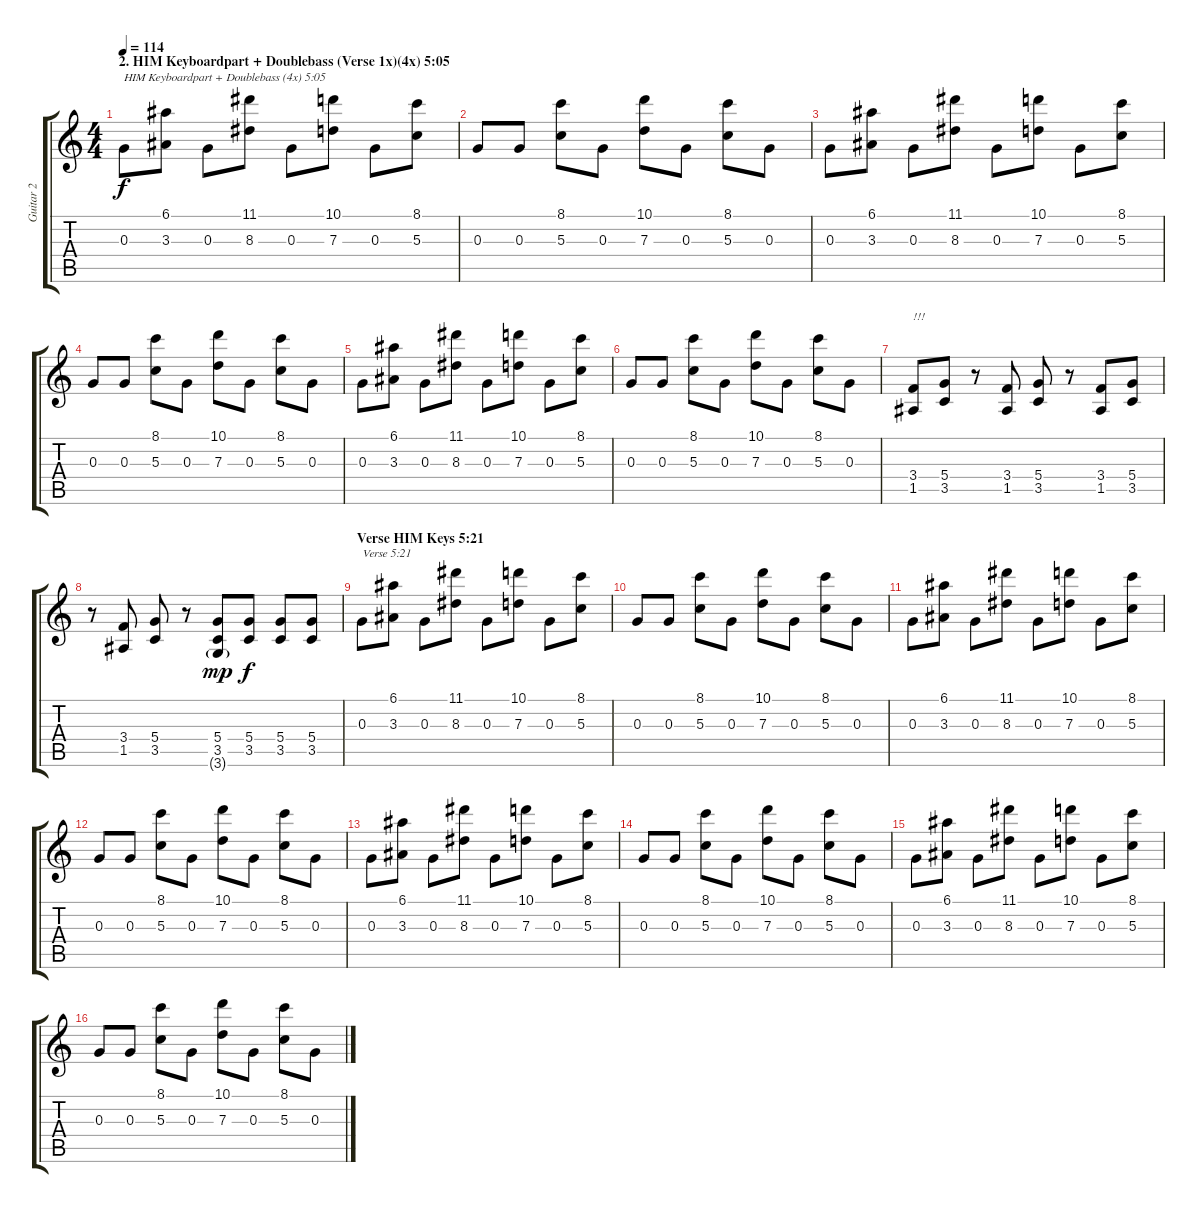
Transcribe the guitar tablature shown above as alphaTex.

\track ("Guitar 2" "Guitar 2") {instrument overdrivenguitar}
\staff {score tabs}
\tuning (E4 B3 G3 D3 A2 E2) {hide}
\ts (4 4)
\section ("" "2. HIM Keyboardpart + Doublebass (Verse 1x)(4x) 5:05")
\tempo 114
\clef g2
\ks c
0.3.8{txt "HIM Keyboardpart + Doublebass (4x) 5:05" dy f} (6.1 3.3).8 0.3.8 (11.1 8.3).8 0.3.8 (10.1 7.3).8 0.3.8 (8.1 5.3).8 |
0.3.8 0.3.8 (8.1 5.3).8 0.3.8 (10.1 7.3).8 0.3.8 (8.1 5.3).8 0.3.8 |
0.3.8 (6.1 3.3).8 0.3.8 (11.1 8.3).8 0.3.8 (10.1 7.3).8 0.3.8 (8.1 5.3).8 |
0.3.8 0.3.8 (8.1 5.3).8 0.3.8 (10.1 7.3).8 0.3.8 (8.1 5.3).8 0.3.8 |
0.3.8 (6.1 3.3).8 0.3.8 (11.1 8.3).8 0.3.8 (10.1 7.3).8 0.3.8 (8.1 5.3).8 |
0.3.8 0.3.8 (8.1 5.3).8 0.3.8 (10.1 7.3).8 0.3.8 (8.1 5.3).8 0.3.8 |
(3.4 1.5).8{txt "!!!"} (5.4 3.5).8 r.8 (3.4 1.5).8 (5.4 3.5).8 r.8 (3.4 1.5).8 (5.4 3.5).8 |
r.8 (3.4 1.5).8 (5.4 3.5).8 r.8 (5.4 3.5 3.6{g}).8{dy mp} (5.4 3.5).8{dy f} (5.4 3.5).8 (5.4 3.5).8 |
\section ("" "Verse HIM Keys 5:21")
0.3.8{txt "Verse 5:21"} (6.1 3.3).8 0.3.8 (11.1 8.3).8 0.3.8 (10.1 7.3).8 0.3.8 (8.1 5.3).8 |
0.3.8 0.3.8 (8.1 5.3).8 0.3.8 (10.1 7.3).8 0.3.8 (8.1 5.3).8 0.3.8 |
0.3.8 (6.1 3.3).8 0.3.8 (11.1 8.3).8 0.3.8 (10.1 7.3).8 0.3.8 (8.1 5.3).8 |
0.3.8 0.3.8 (8.1 5.3).8 0.3.8 (10.1 7.3).8 0.3.8 (8.1 5.3).8 0.3.8 |
0.3.8 (6.1 3.3).8 0.3.8 (11.1 8.3).8 0.3.8 (10.1 7.3).8 0.3.8 (8.1 5.3).8 |
0.3.8 0.3.8 (8.1 5.3).8 0.3.8 (10.1 7.3).8 0.3.8 (8.1 5.3).8 0.3.8 |
0.3.8 (6.1 3.3).8 0.3.8 (11.1 8.3).8 0.3.8 (10.1 7.3).8 0.3.8 (8.1 5.3).8 |
0.3.8 0.3.8 (8.1 5.3).8 0.3.8 (10.1 7.3).8 0.3.8 (8.1 5.3).8 0.3.8
